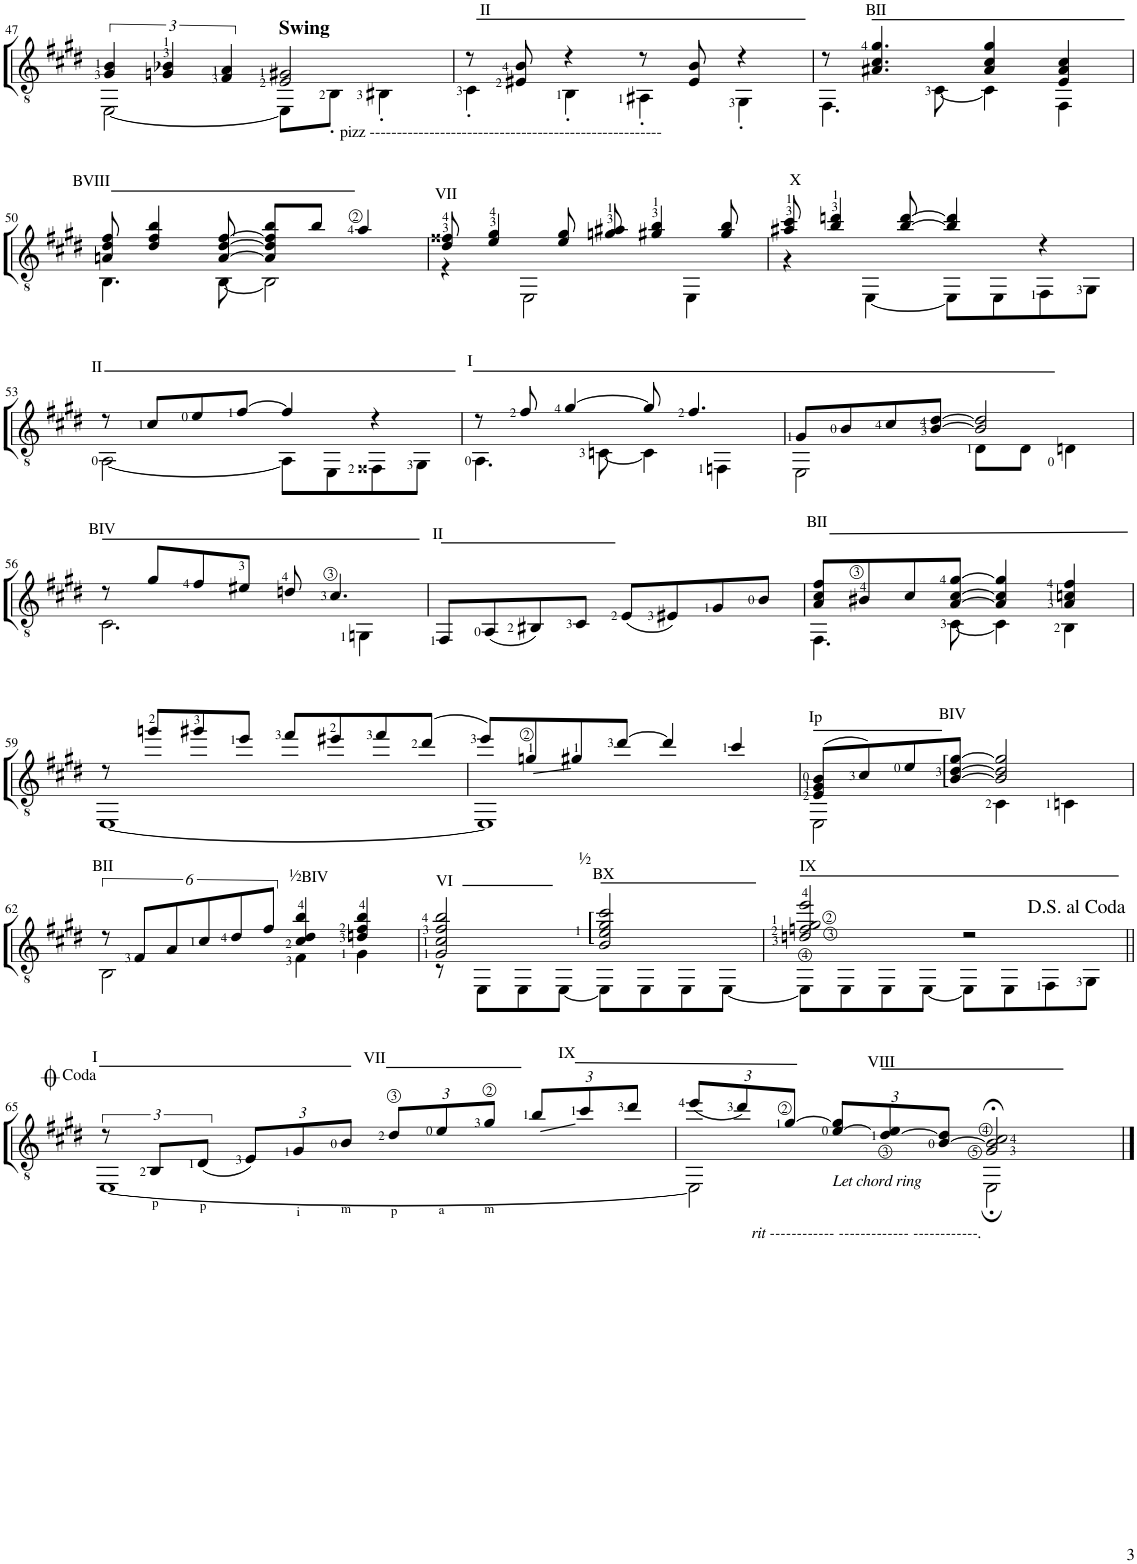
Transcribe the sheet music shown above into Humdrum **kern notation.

**kern
*part1
*staff1
*I"Classical Guitar
*I'Guit.
!!LO:PB:g=z
*clefGv2
*k[f#c#g#d#]
*M4/4
=47
*^
6G#/ 6B/	[2EE\
6Gn/ 6B-X/	.
6F#/ 6A/	.
!LO:TX:a:B:t=Swing	!
2E/ 2G#X/	8EE\L]
!	!LO:TX:b:t=pizz ------------------------------------------------------
.	8BB'\J
.	4BB#X'\
=48	=48
8r	4C#'\
!LO:TX:a:t=II	!
8E#X/ 8B/	.
4r	4BB'\
8r	4AA#X'\
8E#/ 8B/	.
4r	4GG#'\
=49	=49
8r	4.FF#\
!LO:TX:a:t=BII	!
4.A#X/ 4.c#/ 4.g#/	.
.	[8C#\
4A#/ 4c#/ 4g#/	4C#\]
4E/ 4A#/ 4c#/	4FF#\
!!LO:LB:g=z	!!
=50	=50
!LO:TX:a:t=BVIII	!
8An/ 8d#/ 8f#/	4.BB\
4d#/ 4f#/ 4b/	.
[8A/ [8d#/ [8f#/	[8BB\
8A/] 8d#/] 8f#/] 8b/L	2BB\]
8b/J	.
4a/	.
=51	=51
!LO:TX:a:t=VII	!
8d#/ 8f##X/	4r
4e/ 4g#/	.
.	2EE\
8e/ 8g#/	.
8gn/ 8a#X/	.
4g#X/ 4b/	.
.	4EE\
8g#/ 8b/	.
=52	=52
!LO:TX:a:t=X	!
8a#X/ 8cc#/	4r
4b/ 4ddn/	.
.	[4EE\
[8b/ [8dd/	.
4b/] 4dd/]	8EE\L]
.	8EE\
4r	8FF#\
.	8GG#\J
!!LO:LB:g=z	!!
=53	=53
!LO:TX:a:t=II	!
8r	[2AA\
8c#/L	.
8e/	.
[8f#/J	.
4f#/]	8AA\L]
.	8EE\
4r	8FF##X\
.	8GG#\J
=54	=54
!LO:TX:a:t=I	!
8r	4.AA\
8f#/	.
[4g#/	.
.	[8Cn\
8g#/]	4C\]
4.f#/	.
.	4FFn\
=55	=55
8G#/L	2EE\
8B/	.
8c#/	.
[8B/ [8d#/J	.
2B/] 2d#/]	8D#\L
.	8D#\J
.	4Dn\
!!LO:LB:g=z	!!
=56	=56
8r	2.C#\
!LO:TX:a:t=BIV	!
8g#/L	.
8f#/	.
8e#X/J	.
8dn/	.
4.c#/	.
.	4GGn\
=57	=57
!LO:TX:a:t=II	!
*v	*v
8FF#/L
(8AA/
8BB#X/)
8C#/J
(8E/L
8E#X/)
8G#/
8B/J
=58
*^
!LO:TX:a:t=BII	!
8A/ 8c#/ 8f#/L	4.FF#\
8B#X/	.
8c#/	.
[8A/ [8c#/ [8g#/J	[8C#\
4A/] 4c#/] 4g#/]	4C#\]
4A/ 4cn/ 4f#/	4BB\
!!LO:LB:g=z	!!
=59	=59
8r	[1EE
8ggn/L	.
8gg#X/	.
8ee/J	.
8ff#/L	.
8ee#X/	.
8ff#/	.
(8dd#/J	.
=60	=60
8ee/L)	1EE]
8gn/	.
8g#X/	.
[8dd#/J	.
4dd#/]	.
4cc#/	.
=61	=61
!LO:TX:a:t=Ip	!
(8E/ 8G#/ 8B/L	2EE\
8c#/)	.
8e/	.
!LO:TX:a:t=BIV	!
[8B/ [8d#/ [8g#/J	.
2B/] 2d#/] 2g#/]	4C#\
.	4Cn\
!!LO:LB:g=z	!!
=62	=62
!LO:TX:a:t=BII	!
12r	2BB\
12F#/L	.
12A/	.
12c#/	.
12d#/	.
12f#/J	.
!LO:TX:a:t=BIV	!
!LO:TX:a:t=½	!
4c#/ 4d#/ 4b/	4F#\
4d#/ 4fn/ 4b/	4G#\
=63	=63
!LO:TX:a:t=VI	!
2G#/ 2c#/ 2f#/ 2b/	8r
.	8EE\L
.	8EE\
.	[8EE\J
!LO:TX:a:t=BX	!
!LO:TX:a:t=½	!
2B/ 2e/ 2g#/ 2cc#/	8EE\L]
.	8EE\
.	8EE\
.	[8EE\J
=64	=64
!LO:TX:a:t=IX	!
2dn/ 2fn/ 2g#/ 2ee/	8EE\L]
.	8EE\
.	8EE\
.	[8EE\J
2r	8EE\L]
.	8EE\
.	8FF#\
.	8GG#\J
!!LO:LB:g=z	!!
=65||	=65||
!LO:TX:a:t=I	!
12r	[1EE
12BB</L	.
(<12D#</J	.
*Xbrackettup	*
12E/L)	.
12G#</	.
12B</J	.
!LO:TX:a:t=VII	!
12d#</L	.
12e</	.
12g#</J	.
12b/L	.
!LO:TX:a:t=IX	!
12cc#/	.
12dd#/J	.
=66	=66
(<12ee/L	2EE\]
12dd#/)	.
!LO:TX:a:t=VIII	!
!LO:TX:b:i:t=Let chord ring	!
[12g#/J	.
!LO:TX:b:i:t=rit ------------ ------------- ------------.	!
[12e/ 12g#/]L	.
[12d#/ 12e/]	.
[12B/ 12d#/]J	.
2G#/;< 2B/];< 2c#/;<	2EE;\
*v	*v
==
*-
